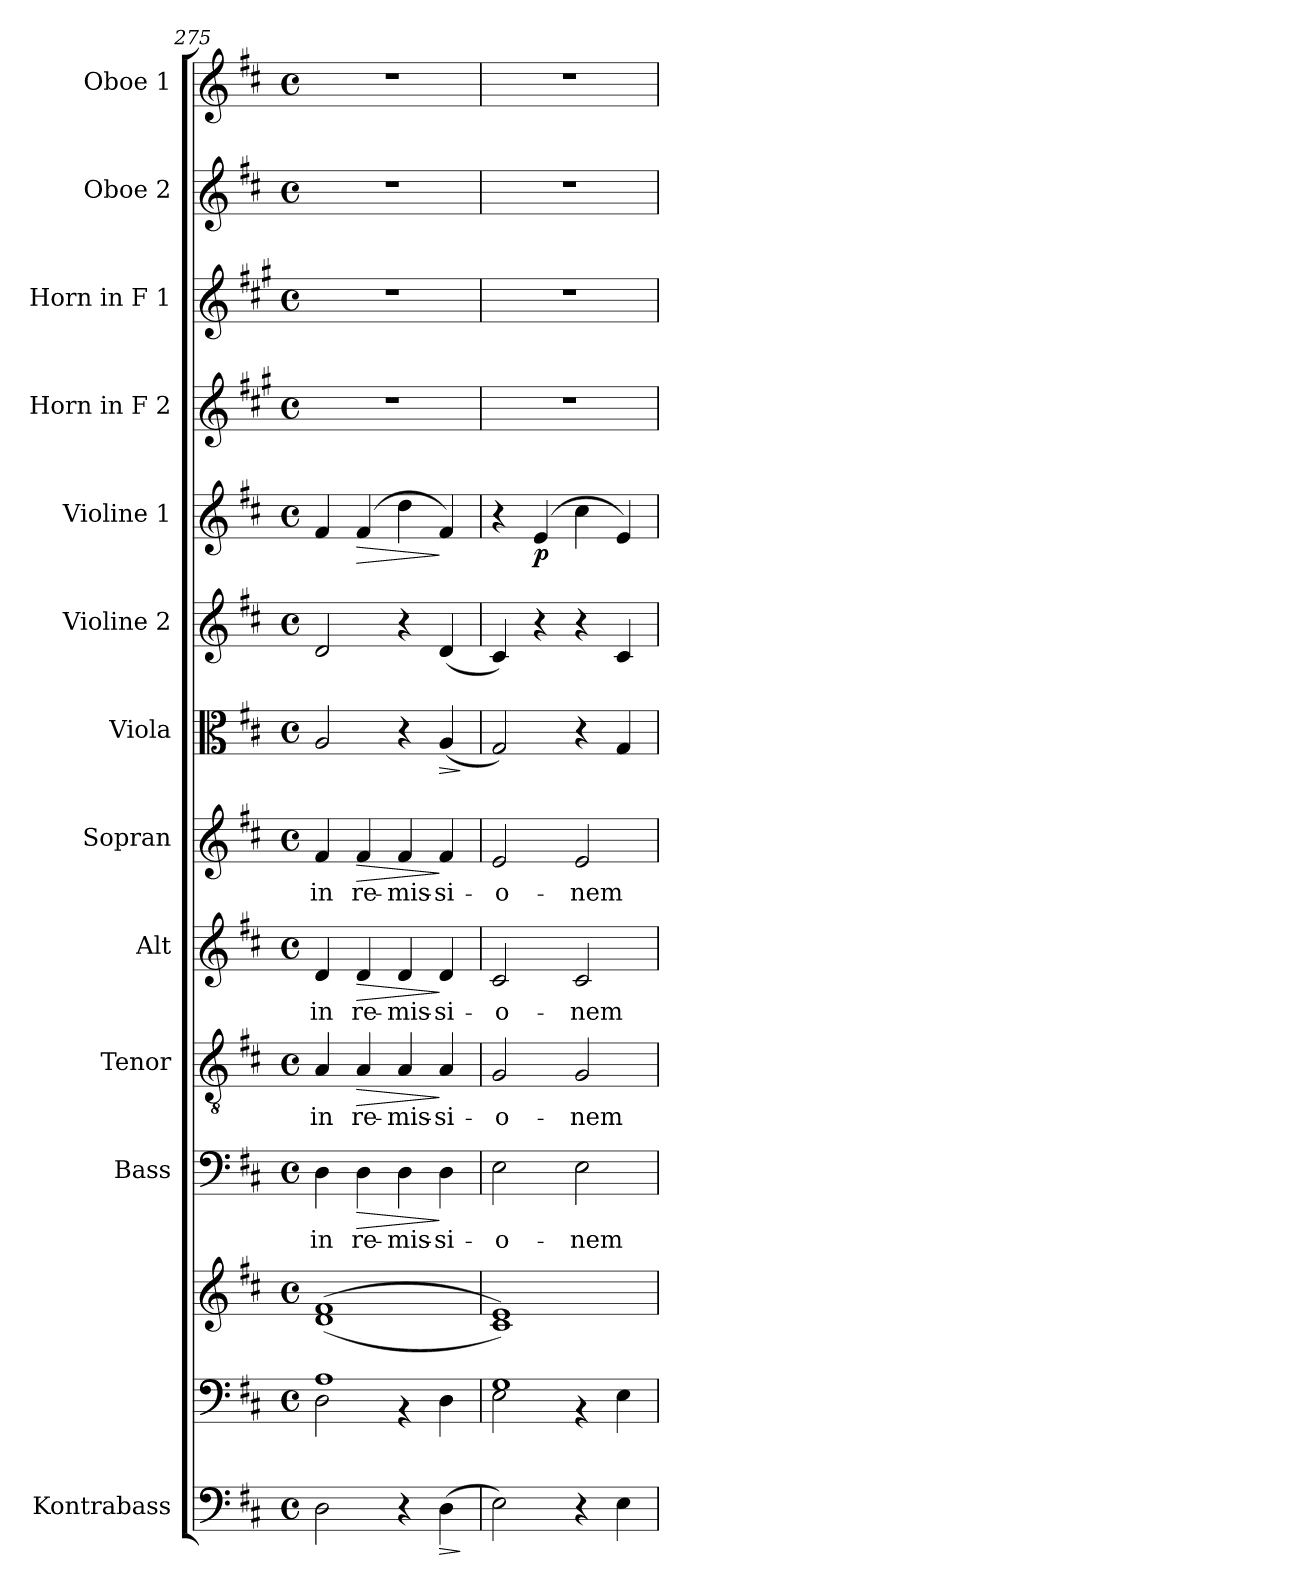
**kern	**dynam	**kern	**kern	**kern	**text	**dynam	**kern	**text	**dynam	**kern	**text	**dynam	**kern	**text	**dynam	**kern	**dynam	**kern	**kern	**dynam	**kern	**kern	**kern	**kern
*part13	*part13	*part12	*part12	*part11	*part11	*part11	*part10	*part10	*part10	*part9	*part9	*part9	*part8	*part8	*part8	*part7	*part7	*part6	*part5	*part5	*part4	*part3	*part2	*part1
*staff14	*staff14	*staff13	*staff12	*staff11	*staff11	*staff11	*staff10	*staff10	*staff10	*staff9	*staff9	*staff9	*staff8	*staff8	*staff8	*staff7	*staff7	*staff6	*staff5	*staff5	*staff4	*staff3	*staff2	*staff1
*I"Kontrabass	*	*	*	*I"Bass	*	*	*I"Tenor	*	*	*I"Alt	*	*	*I"Sopran	*	*	*I"Viola	*	*I"Violine 2	*I"Violine 1	*	*I"Horn in F 2	*I"Horn in F 1	*I"Oboe 2	*I"Oboe 1
*I'Kb.	*	*	*	*I'B.	*	*	*I'T.	*	*	*I'A.	*	*	*I'S.	*	*	*I'Vla.	*	*I'Vl. 2	*I'Vl. 1	*	*	*	*I'Ob. 2	*I'Ob. 1
*clefF4	*	*clefF4	*clefG2	*clefF4	*	*	*clefGv2	*	*	*clefG2	*	*	*clefG2	*	*	*clefC3	*	*clefG2	*clefG2	*	*clefG2	*clefG2	*clefG2	*clefG2
*ITrd7c12	*	*	*	*	*	*	*	*	*	*	*	*	*	*	*	*	*	*	*	*	*ITrd4c7	*ITrd4c7	*	*
*k[f#c#]	*	*k[f#c#]	*k[f#c#]	*k[f#c#]	*	*	*k[f#c#]	*	*	*k[f#c#]	*	*	*k[f#c#]	*	*	*k[f#c#]	*	*k[f#c#]	*k[f#c#]	*	*k[f#c#]	*k[f#c#]	*k[f#c#]	*k[f#c#]
*D:	*	*D:	*D:	*D:	*	*	*D:	*	*	*D:	*	*	*D:	*	*	*D:	*	*D:	*D:	*	*D:	*D:	*D:	*D:
*M4/4	*	*M4/4	*M4/4	*M4/4	*	*	*M4/4	*	*	*M4/4	*	*	*M4/4	*	*	*M4/4	*	*M4/4	*M4/4	*	*M4/4	*M4/4	*M4/4	*M4/4
*met(c)	*	*met(c)	*met(c)	*met(c)	*	*	*met(c)	*	*	*met(c)	*	*	*met(c)	*	*	*met(c)	*	*met(c)	*met(c)	*	*met(c)	*met(c)	*met(c)	*met(c)
=275	=275	=275	=275	=275	=275	=275	=275	=275	=275	=275	=275	=275	=275	=275	=275	=275	=275	=275	=275	=275	=275	=275	=275	=275
*	*	*^	*	*	*	*	*	*	*	*	*	*	*	*	*	*	*	*	*	*	*	*	*	*
!	!	!	!	!	!	!LO:LY:b	!	!	!LO:LY:b	!	!	!LO:LY:b	!	!	!LO:LY:b	!	!	!	!	!	!	!	!	!	!
2DD\	.	1A	2D\	(>(<1d 1f#	4D\	in	.	4A/	in	.	4d/	in	.	4f#/	in	.	2A/	.	2d/	4f#/	.	1r	1r	1r	1r
!	!	!	!	!	!	!LO:LY:b	!LO:HP:b	!	!LO:LY:b	!LO:HP:b	!	!LO:LY:b	!LO:HP:b	!	!LO:LY:b	!LO:HP:b	!	!	!	!	!LO:HP:b	!	!	!	!
.	.	.	.	.	4D\	re-	>	4A/	re-	>	4d/	re-	>	4f#/	re-	>	.	.	.	(<4f#/	>	.	.	.	.
!	!	!	!	!	!	!LO:LY:b	!	!	!LO:LY:b	!	!	!LO:LY:b	!	!	!LO:LY:b	!	!	!	!	!	!	!	!	!	!
4r	.	.	4r	.	4D\	-mis-	.	4A/	-mis-	.	4d/	-mis-	.	4f#/	-mis-	.	4r	.	4r	4dd\	.	.	.	.	.
!	!LO:HP:b	!	!	!	!	!LO:LY:b	!	!	!LO:LY:b	!	!	!LO:LY:b	!	!	!LO:LY:b	!	!	!LO:HP:b	!	!	!	!	!	!	!
(>4DD\	>	.	4D\	.	4D\	-si-	]	4A/	-si-	]	4d/	-si-	]	4f#/	-si-	]	(<4A/	>	(<4d/	4f#/)	]	.	.	.	.
*	*	*v	*v	*	*	*	*	*	*	*	*	*	*	*	*	*	*	*	*	*	*	*	*	*	*
.	]	.	.	.	.	.	.	.	.	.	.	.	.	.	.	.	]	.	.	.	.	.	.	.
=276	=276	=276	=276	=276	=276	=276	=276	=276	=276	=276	=276	=276	=276	=276	=276	=276	=276	=276	=276	=276	=276	=276	=276	=276
*	*	*^	*	*	*	*	*	*	*	*	*	*	*	*	*	*	*	*	*	*	*	*	*	*
!	!	!	!	!	!	!LO:LY:b	!	!	!LO:LY:b	!	!	!LO:LY:b	!	!	!LO:LY:b	!	!	!	!	!	!	!	!	!	!
2EE\)	.	1G	2E\	1c# 1e))	2E\	-o-	.	2G/	-o-	.	2c#/	-o-	.	2e/	-o-	.	2G/)	.	4c#/)	4r	.	1r	1r	1r	1r
!	!	!	!	!	!	!	!	!	!	!	!	!	!	!	!	!	!	!	!	!	!LO:DY:b	!	!	!	!
.	.	.	.	.	.	.	.	.	.	.	.	.	.	.	.	.	.	.	4r	(<4e/	p	.	.	.	.
!	!	!	!	!	!	!LO:LY:b	!	!	!LO:LY:b	!	!	!LO:LY:b	!	!	!LO:LY:b	!	!	!	!	!	!	!	!	!	!
4r	.	.	4r	.	2E\	-nem	.	2G/	-nem	.	2c#/	-nem	.	2e/	-nem	.	4r	.	4r	4cc#\	.	.	.	.	.
4EE\	.	.	4E\	.	.	.	.	.	.	.	.	.	.	.	.	.	4G/	.	4c#/	4e/)	.	.	.	.	.
*	*	*v	*v	*	*	*	*	*	*	*	*	*	*	*	*	*	*	*	*	*	*	*	*	*	*
=	=	=	=	=	=	=	=	=	=	=	=	=	=	=	=	=	=	=	=	=	=	=	=	=
*-	*-	*-	*-	*-	*-	*-	*-	*-	*-	*-	*-	*-	*-	*-	*-	*-	*-	*-	*-	*-	*-	*-	*-	*-
